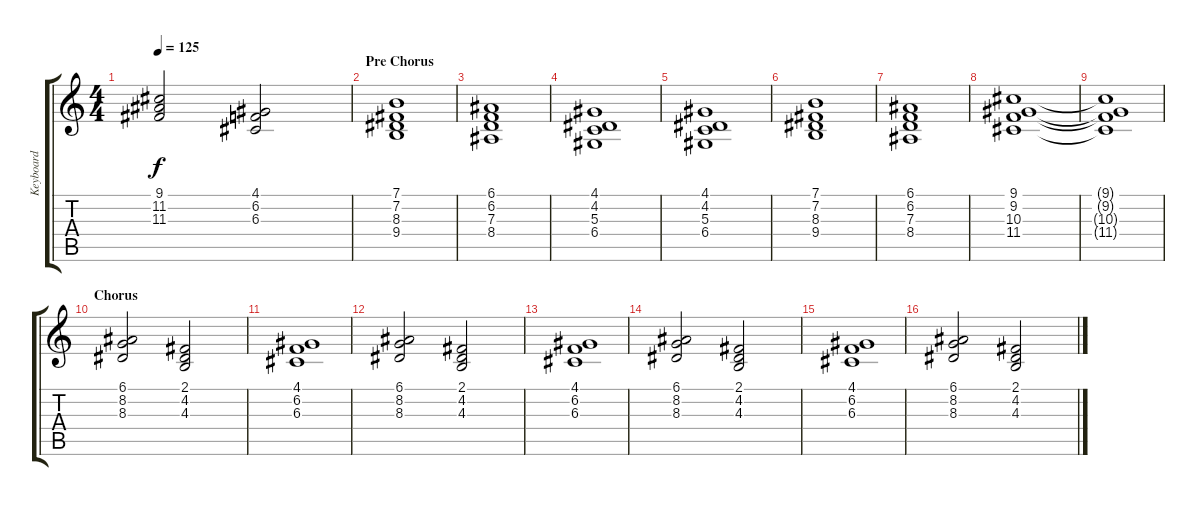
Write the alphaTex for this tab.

\track ("Keyboard" "Keyboard") {instrument stringensemble1}
\staff {score tabs}
\tuning (E4 B3 G3 D3 A2 E2) {hide}
\ts (4 4)
\tempo 125
\clef g2
\ks c
(9.1 11.2 11.3).2{dy f} (4.1 6.2 6.3).2 |
\section ("" "Pre Chorus")
(7.1 7.2 8.3 9.4).1 |
(6.1 6.2 7.3 8.4).1 |
(4.1 4.2 5.3 6.4).1 |
(4.1 4.2 5.3 6.4).1 |
(7.1 7.2 8.3 9.4).1 |
(6.1 6.2 7.3 8.4).1 |
(9.1 9.2 10.3 11.4).1 |
(9.1{t} 9.2{t} 10.3{t} 11.4{t}).1 |
\section ("" "Chorus")
(6.1 8.2 8.3).2 (2.1 4.2 4.3).2 |
(4.1 6.2 6.3).1 |
(6.1 8.2 8.3).2 (2.1 4.2 4.3).2 |
(4.1 6.2 6.3).1 |
(6.1 8.2 8.3).2 (2.1 4.2 4.3).2 |
(4.1 6.2 6.3).1 |
(6.1 8.2 8.3).2 (2.1 4.2 4.3).2
